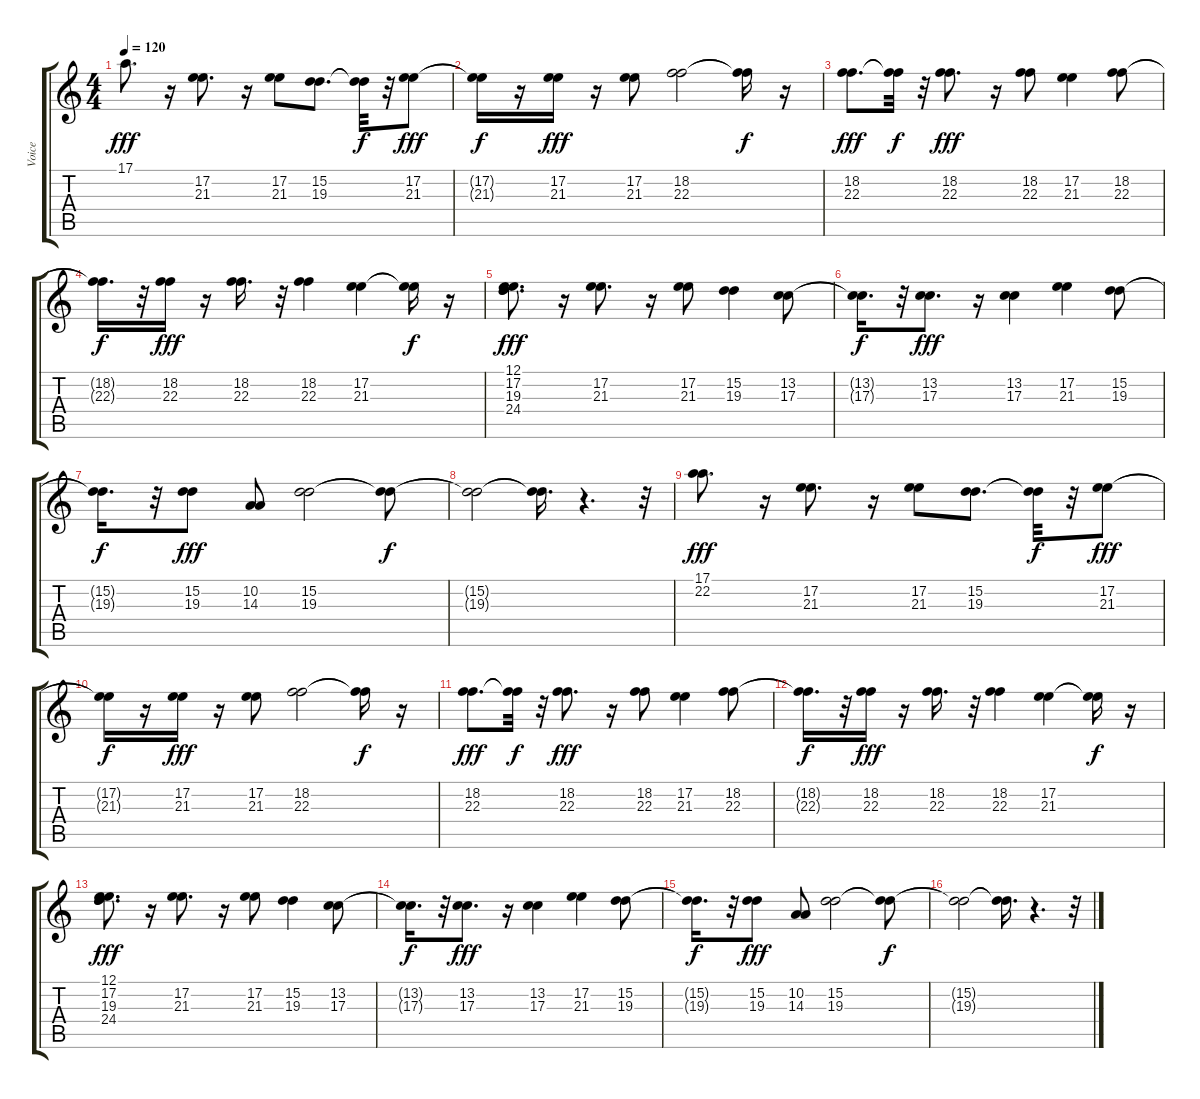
\track ("Voice" "Voice") {instrument lead2sawtooth}
\staff {score tabs}
\tuning (E4 B3 G3 D3 A2 E2) {hide}
\ts (4 4)
\tempo 120
\clef g2
\ks c
17.1.8{d dy fff} r.16 (17.2 21.3).8{d} r.16 (17.2 21.3).8{volume 16} (15.2 19.3).8{d volume 14} (15.2{t} 19.3{t}).32{dy f} r.32 (17.2 21.3).8{dy fff} |
(17.2{t} 21.3{t}).16{dy f} r.16 (17.2 21.3).16{dy fff volume 14} r.16 (17.2 21.3).8 (18.2 22.3).2 (18.2{t} 22.3{t}).16{dy f} r.16 |
(18.2 22.3).8{d dy fff volume 13} (18.2{t} 22.3{t}).32{dy f} r.32 (18.2 22.3).8{d dy fff} r.16 (18.2 22.3).8 (17.2 21.3).4 (18.2 22.3).8 |
(18.2{t} 22.3{t}).16{d dy f} r.32 (18.2 22.3).16{dy fff} r.16 (18.2 22.3).16{d} r.32 (18.2 22.3).4 (17.2 21.3).4 (17.2{t} 21.3{t}).16{dy f} r.16 |
(12.1 17.2 19.3 24.4).8{d dy fff} r.16 (17.2 21.3).8{d} r.16 (17.2 21.3).8 (15.2 19.3).4 (13.2 17.3).8 |
(13.2{t} 17.3{t}).16{d dy f} r.32 (13.2 17.3).8{d dy fff} r.16 (13.2 17.3).4 (17.2 21.3).4 (15.2 19.3).8 |
(15.2{t} 19.3{t}).16{d dy f} r.32 (15.2 19.3).8{dy fff} (10.2 14.3).8 (15.2 19.3).2 (15.2{t} 19.3{t}).8{dy f} |
(15.2{t} 19.3{t}).2 (15.2{t} 19.3{t}).16{d} r.4{d} r.32 |
(17.1 22.2).8{d dy fff} r.16 (17.2 21.3).8{d} r.16 (17.2 21.3).8 (15.2 19.3).8{d volume 12} (15.2{t} 19.3{t}).32{dy f} r.32 (17.2 21.3).8{dy fff} |
(17.2{t} 21.3{t}).16{dy f} r.16 (17.2 21.3).16{dy fff volume 13} r.16 (17.2 21.3).8{volume 13} (18.2 22.3).2{volume 12} (18.2{t} 22.3{t}).16{dy f} r.16 |
(18.2 22.3).8{d dy fff volume 9} (18.2{t} 22.3{t}).32{dy f} r.32 (18.2 22.3).8{d dy fff volume 8} r.16 (18.2 22.3).8{volume 6} (17.2 21.3).4{volume 6} (18.2 22.3).8{volume 4} |
(18.2{t} 22.3{t}).16{d dy f} r.32 (18.2 22.3).16{dy fff volume 3} r.16 (18.2 22.3).16{d volume 3} r.32 (18.2 22.3).4{volume 2} (17.2 21.3).4{volume 2} (17.2{t} 21.3{t}).16{dy f} r.16 |
(12.1 17.2 19.3 24.4).8{d dy fff volume 0} r.16 (17.2 21.3).8{d volume 5} r.16 (17.2 21.3).8{volume 4} (15.2 19.3).4{volume 2} (13.2 17.3).8{volume 1} |
(13.2{t} 17.3{t}).16{d dy f} r.32 (13.2 17.3).8{d dy fff} r.16 (13.2 17.3).4 (17.2 21.3).4 (15.2 19.3).8 |
(15.2{t} 19.3{t}).16{d dy f} r.32 (15.2 19.3).8{dy fff} (10.2 14.3).8 (15.2 19.3).2 (15.2{t} 19.3{t}).8{dy f} |
(15.2{t} 19.3{t}).2 (15.2{t} 19.3{t}).16{d} r.4{d} r.32
